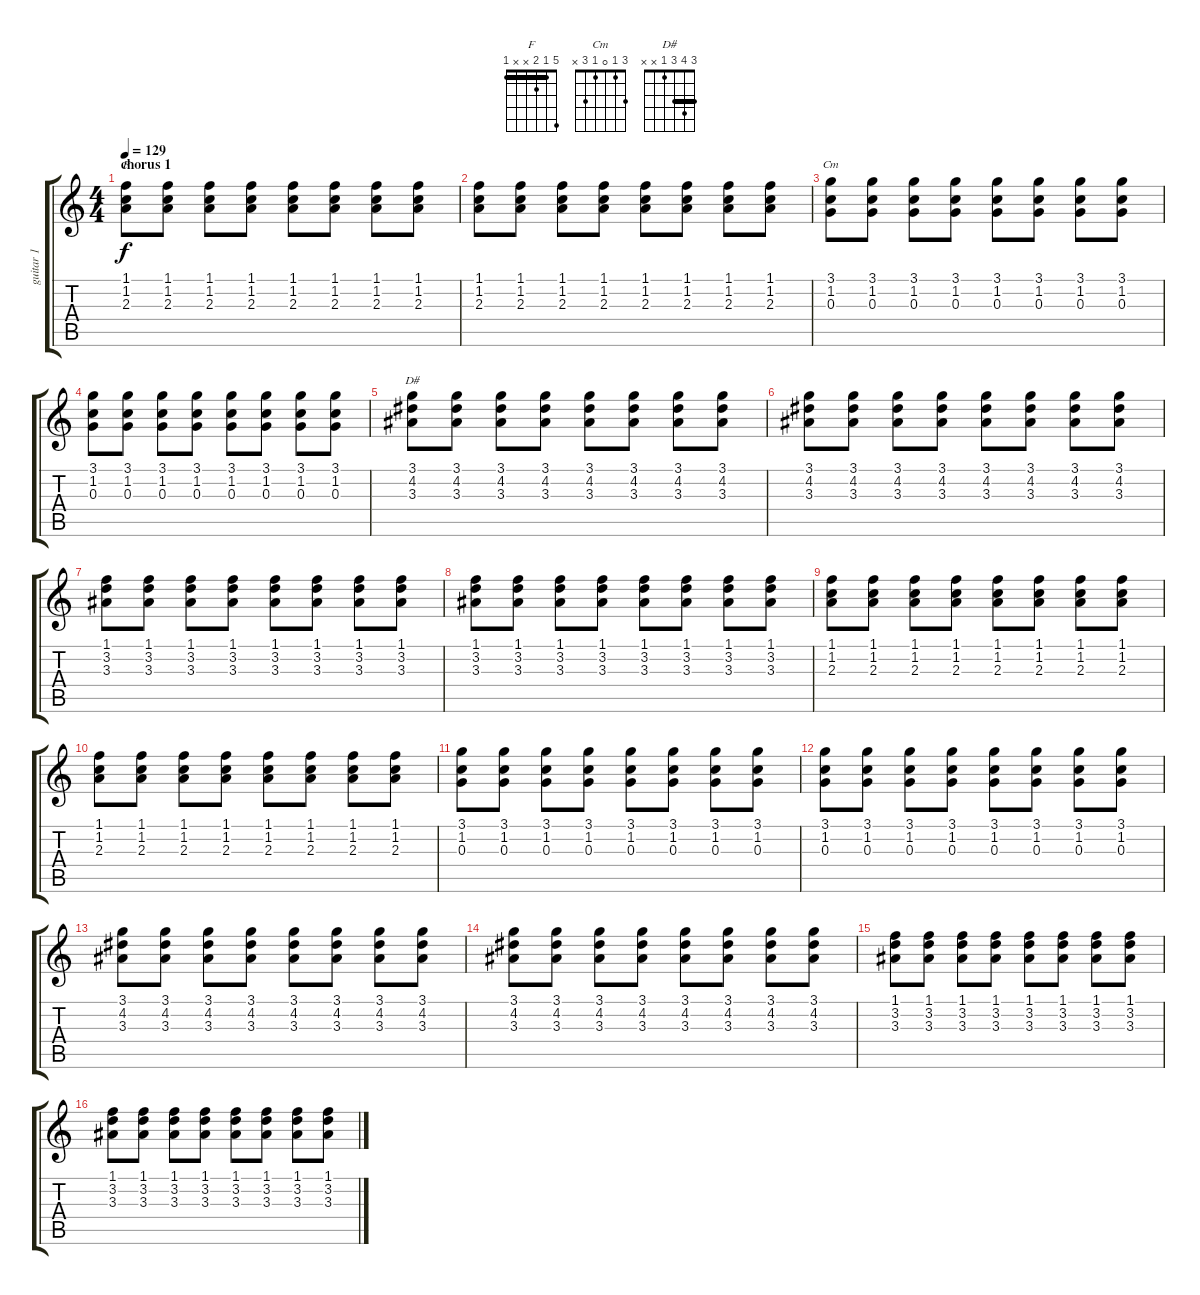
\track ("guitar 1" "guitar 1") {instrument electricguitarmuted}
\staff {score tabs}
\tuning (E4 B3 G3 D3 A2 E2) {hide}
\chord ("F" 5 1 2 x x 1) {barre 1}
\chord ("Cm" 3 1 0 1 3 x)
\chord ("D#" 3 4 3 1 x x) {barre 3}
\ts (4 4)
\section ("" "chorus 1")
\tempo 129
\clef g2
\ks c
(1.1 1.2 2.3).8{ch "F" dy f} (1.1 1.2 2.3).8 (1.1 1.2 2.3).8 (1.1 1.2 2.3).8 (1.1 1.2 2.3).8 (1.1 1.2 2.3).8 (1.1 1.2 2.3).8 (1.1 1.2 2.3).8 |
(1.1 1.2 2.3).8 (1.1 1.2 2.3).8 (1.1 1.2 2.3).8 (1.1 1.2 2.3).8 (1.1 1.2 2.3).8 (1.1 1.2 2.3).8 (1.1 1.2 2.3).8 (1.1 1.2 2.3).8 |
(3.1 1.2 0.3).8{ch "Cm"} (3.1 1.2 0.3).8 (3.1 1.2 0.3).8 (3.1 1.2 0.3).8 (3.1 1.2 0.3).8 (3.1 1.2 0.3).8 (3.1 1.2 0.3).8 (3.1 1.2 0.3).8 |
(3.1 1.2 0.3).8 (3.1 1.2 0.3).8 (3.1 1.2 0.3).8 (3.1 1.2 0.3).8 (3.1 1.2 0.3).8 (3.1 1.2 0.3).8 (3.1 1.2 0.3).8 (3.1 1.2 0.3).8 |
(3.1 4.2 3.3).8{ch "D#"} (3.1 4.2 3.3).8 (3.1 4.2 3.3).8 (3.1 4.2 3.3).8 (3.1 4.2 3.3).8 (3.1 4.2 3.3).8 (3.1 4.2 3.3).8 (3.1 4.2 3.3).8 |
(3.1 4.2 3.3).8 (3.1 4.2 3.3).8 (3.1 4.2 3.3).8 (3.1 4.2 3.3).8 (3.1 4.2 3.3).8 (3.1 4.2 3.3).8 (3.1 4.2 3.3).8 (3.1 4.2 3.3).8 |
(1.1 3.2 3.3).8 (1.1 3.2 3.3).8 (1.1 3.2 3.3).8 (1.1 3.2 3.3).8 (1.1 3.2 3.3).8 (1.1 3.2 3.3).8 (1.1 3.2 3.3).8 (1.1 3.2 3.3).8 |
(1.1 3.2 3.3).8 (1.1 3.2 3.3).8 (1.1 3.2 3.3).8 (1.1 3.2 3.3).8 (1.1 3.2 3.3).8 (1.1 3.2 3.3).8 (1.1 3.2 3.3).8 (1.1 3.2 3.3).8 |
(1.1 1.2 2.3).8 (1.1 1.2 2.3).8 (1.1 1.2 2.3).8 (1.1 1.2 2.3).8 (1.1 1.2 2.3).8 (1.1 1.2 2.3).8 (1.1 1.2 2.3).8 (1.1 1.2 2.3).8 |
(1.1 1.2 2.3).8 (1.1 1.2 2.3).8 (1.1 1.2 2.3).8 (1.1 1.2 2.3).8 (1.1 1.2 2.3).8 (1.1 1.2 2.3).8 (1.1 1.2 2.3).8 (1.1 1.2 2.3).8 |
(3.1 1.2 0.3).8 (3.1 1.2 0.3).8 (3.1 1.2 0.3).8 (3.1 1.2 0.3).8 (3.1 1.2 0.3).8 (3.1 1.2 0.3).8 (3.1 1.2 0.3).8 (3.1 1.2 0.3).8 |
(3.1 1.2 0.3).8 (3.1 1.2 0.3).8 (3.1 1.2 0.3).8 (3.1 1.2 0.3).8 (3.1 1.2 0.3).8 (3.1 1.2 0.3).8 (3.1 1.2 0.3).8 (3.1 1.2 0.3).8 |
(3.1 4.2 3.3).8 (3.1 4.2 3.3).8 (3.1 4.2 3.3).8 (3.1 4.2 3.3).8 (3.1 4.2 3.3).8 (3.1 4.2 3.3).8 (3.1 4.2 3.3).8 (3.1 4.2 3.3).8 |
(3.1 4.2 3.3).8 (3.1 4.2 3.3).8 (3.1 4.2 3.3).8 (3.1 4.2 3.3).8 (3.1 4.2 3.3).8 (3.1 4.2 3.3).8 (3.1 4.2 3.3).8 (3.1 4.2 3.3).8 |
(1.1 3.2 3.3).8 (1.1 3.2 3.3).8 (1.1 3.2 3.3).8 (1.1 3.2 3.3).8 (1.1 3.2 3.3).8 (1.1 3.2 3.3).8 (1.1 3.2 3.3).8 (1.1 3.2 3.3).8 |
(1.1 3.2 3.3).8 (1.1 3.2 3.3).8 (1.1 3.2 3.3).8 (1.1 3.2 3.3).8 (1.1 3.2 3.3).8 (1.1 3.2 3.3).8 (1.1 3.2 3.3).8 (1.1 3.2 3.3).8
